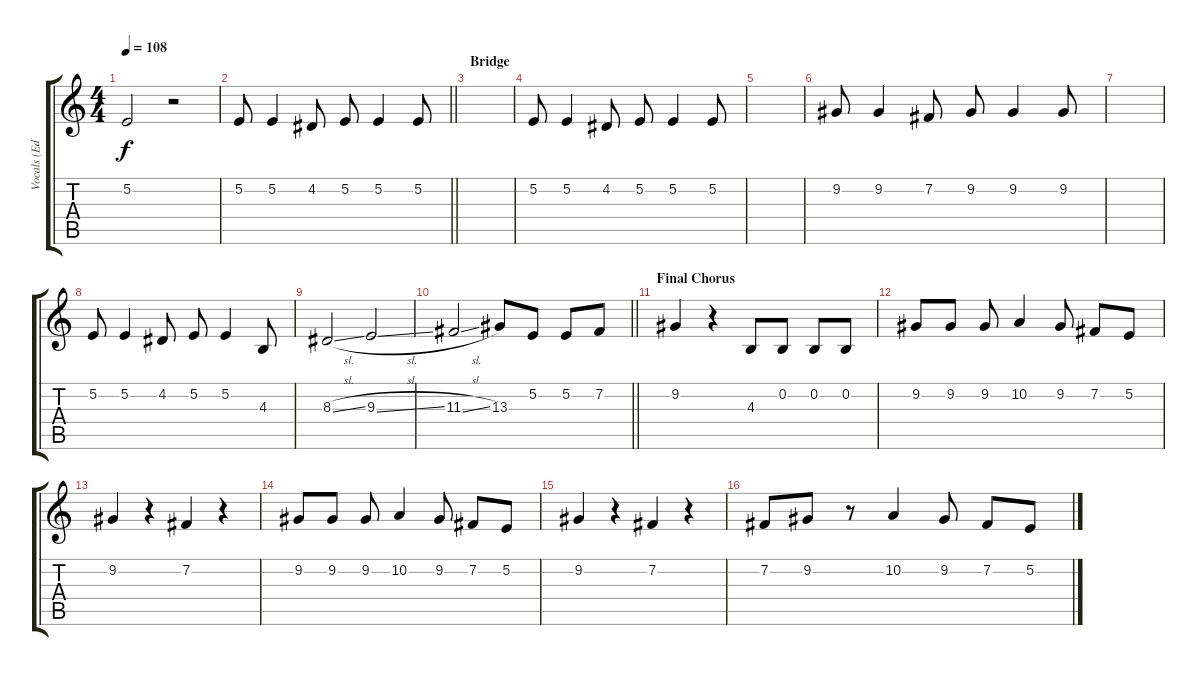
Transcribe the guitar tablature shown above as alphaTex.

\track ("Vocals (Ed Sheeran)" "Vocals (Ed") {instrument reedorgan}
\staff {score tabs}
\tuning (E4 B3 G3 D3 A2 E2) {hide}
\ts (4 4)
\tempo 108
\clef g2
\ks c
5.2{t}.2{dy f} r.2 |
\barLineRight lightlight
5.2.8 5.2.4 4.2.8 5.2.8 5.2.4 5.2.8 |
\section ("" "Bridge")
|
5.2.8 5.2.4 4.2.8 5.2.8 5.2.4 5.2.8 |
|
9.2.8 9.2.4 7.2.8 9.2.8 9.2.4 9.2.8 |
|
5.2.8 5.2.4 4.2.8 5.2.8 5.2.4 4.3.8 |
8.3{sl}.2 9.3{sl}.2 |
\barLineRight lightlight
11.3{sl}.2 13.3.8 5.2.8 5.2.8 7.2.8 |
\section ("" "Final Chorus")
9.2.4 r.4 4.3.8 0.2.8 0.2.8 0.2.8 |
9.2.8 9.2.8 9.2.8 10.2.4 9.2.8 7.2.8 5.2.8 |
9.2.4 r.4 7.2.4 r.4 |
9.2.8 9.2.8 9.2.8 10.2.4 9.2.8 7.2.8 5.2.8 |
9.2.4 r.4 7.2.4 r.4 |
7.2.8 9.2.8 r.8 10.2.4 9.2.8 7.2.8 5.2.8
